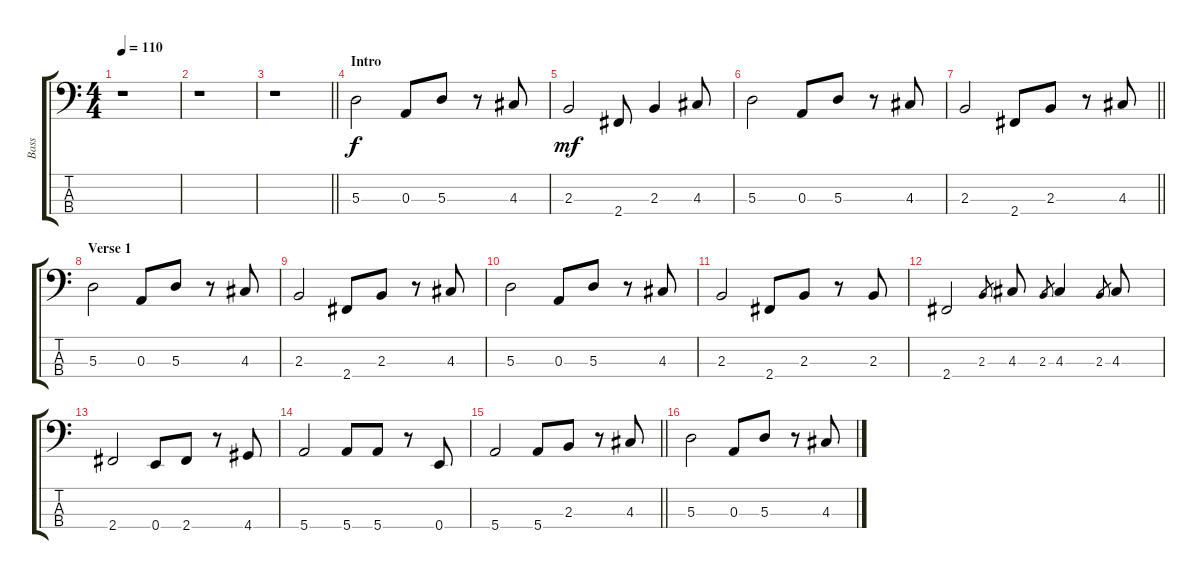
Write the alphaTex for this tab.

\track ("Bass" "Bass") {instrument electricbassfinger}
\staff {score tabs}
\tuning (G2 D2 A1 E1) {hide}
\ts (4 4)
\tempo 110
\clef f4
\ks c
r.1{dy f instrument electricbassfinger} |
r.1 |
\barLineRight lightlight
r.1 |
\section ("" "Intro")
5.3.2 0.3.8 5.3.8 r.8 4.3.8 |
2.3.2{dy mf} 2.4.8 2.3.4 4.3.8 |
5.3.2 0.3.8 5.3.8 r.8 4.3.8 |
\barLineRight lightlight
2.3.2 2.4.8 2.3.8 r.8 4.3.8 |
\section ("" "Verse 1")
5.3.2 0.3.8 5.3.8 r.8 4.3.8 |
2.3.2 2.4.8 2.3.8 r.8 4.3.8 |
5.3.2 0.3.8 5.3.8 r.8 4.3.8 |
2.3.2 2.4.8 2.3.8 r.8 2.3.8 |
2.4.2 2.3.8{gr} 4.3.8 2.3.8{gr} 4.3.4 2.3.8{gr} 4.3.8 |
2.4.2 0.4.8 2.4.8 r.8 4.4.8 |
5.4.2 5.4.8 5.4.8 r.8 0.4.8 |
\barLineRight lightlight
5.4.2 5.4.8 2.3.8 r.8 4.3.8 |
5.3.2 0.3.8 5.3.8 r.8 4.3.8
